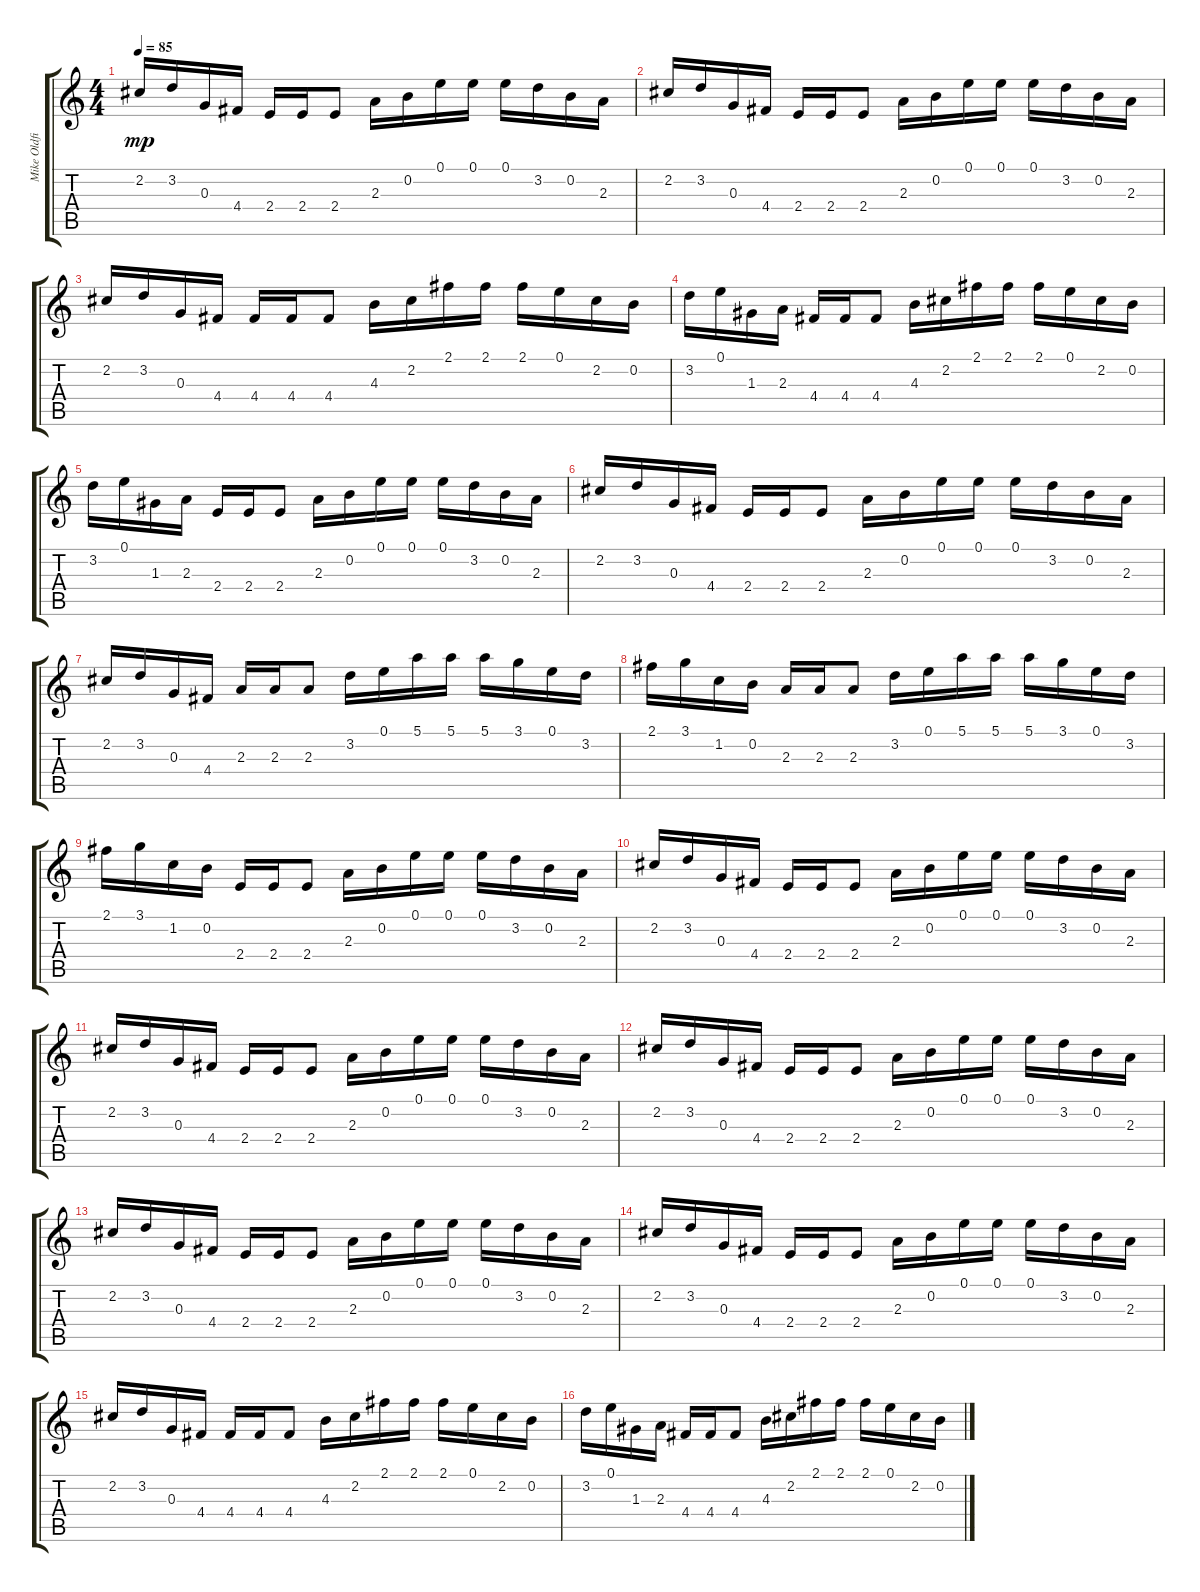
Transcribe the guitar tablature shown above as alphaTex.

\track ("Mike Oldfield" "Mike Oldfi") {instrument acousticguitarnylon}
\staff {score tabs}
\tuning (E4 B3 G3 D3 A2 E2) {hide}
\ts (4 4)
\tempo 85
\clef g2
\ks c
2.2.16{dy mp} 3.2.16 0.3.16 4.4.16 2.4.16 2.4.16 2.4.8 2.3.16 0.2.16 0.1.16 0.1.16 0.1.16 3.2.16 0.2.16 2.3.16 |
2.2.16 3.2.16 0.3.16 4.4.16 2.4.16 2.4.16 2.4.8 2.3.16 0.2.16 0.1.16 0.1.16 0.1.16 3.2.16 0.2.16 2.3.16 |
2.2.16 3.2.16 0.3.16 4.4.16 4.4.16 4.4.16 4.4.8 4.3.16 2.2.16 2.1.16 2.1.16 2.1.16 0.1.16 2.2.16 0.2.16 |
3.2.16 0.1.16 1.3.16 2.3.16 4.4.16 4.4.16 4.4.8 4.3.16 2.2.16 2.1.16 2.1.16 2.1.16 0.1.16 2.2.16 0.2.16 |
3.2.16 0.1.16 1.3.16 2.3.16 2.4.16 2.4.16 2.4.8 2.3.16 0.2.16 0.1.16 0.1.16 0.1.16 3.2.16 0.2.16 2.3.16 |
2.2.16 3.2.16 0.3.16 4.4.16 2.4.16 2.4.16 2.4.8 2.3.16 0.2.16 0.1.16 0.1.16 0.1.16 3.2.16 0.2.16 2.3.16 |
2.2.16 3.2.16 0.3.16 4.4.16 2.3.16 2.3.16 2.3.8 3.2.16 0.1.16 5.1.16 5.1.16 5.1.16 3.1.16 0.1.16 3.2.16 |
2.1.16 3.1.16 1.2.16 0.2.16 2.3.16 2.3.16 2.3.8 3.2.16 0.1.16 5.1.16 5.1.16 5.1.16 3.1.16 0.1.16 3.2.16 |
2.1.16 3.1.16 1.2.16 0.2.16 2.4.16 2.4.16 2.4.8 2.3.16 0.2.16 0.1.16 0.1.16 0.1.16 3.2.16 0.2.16 2.3.16 |
2.2.16 3.2.16 0.3.16 4.4.16 2.4.16 2.4.16 2.4.8 2.3.16 0.2.16 0.1.16 0.1.16 0.1.16 3.2.16 0.2.16 2.3.16 |
2.2.16 3.2.16 0.3.16 4.4.16 2.4.16 2.4.16 2.4.8 2.3.16 0.2.16 0.1.16 0.1.16 0.1.16 3.2.16 0.2.16 2.3.16 |
2.2.16 3.2.16 0.3.16 4.4.16 2.4.16 2.4.16 2.4.8 2.3.16 0.2.16 0.1.16 0.1.16 0.1.16 3.2.16 0.2.16 2.3.16 |
2.2.16 3.2.16 0.3.16 4.4.16 2.4.16 2.4.16 2.4.8 2.3.16 0.2.16 0.1.16 0.1.16 0.1.16 3.2.16 0.2.16 2.3.16 |
2.2.16 3.2.16 0.3.16 4.4.16 2.4.16 2.4.16 2.4.8 2.3.16 0.2.16 0.1.16 0.1.16 0.1.16 3.2.16 0.2.16 2.3.16 |
2.2.16 3.2.16 0.3.16 4.4.16 4.4.16 4.4.16 4.4.8 4.3.16 2.2.16 2.1.16 2.1.16 2.1.16 0.1.16 2.2.16 0.2.16 |
3.2.16 0.1.16 1.3.16 2.3.16 4.4.16 4.4.16 4.4.8 4.3.16 2.2.16 2.1.16 2.1.16 2.1.16 0.1.16 2.2.16 0.2.16
